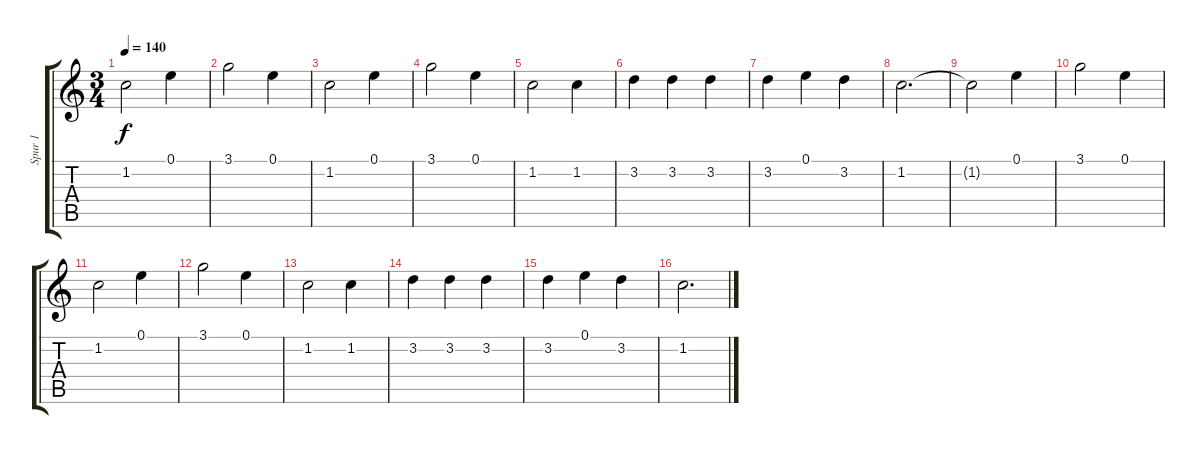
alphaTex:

\track ("Spur 1" "Spur 1") {instrument acousticguitarsteel}
\staff {score tabs}
\tuning (E4 B3 G3 D3 A2 E2) {hide}
\ts (3 4)
\tempo 140
\clef g2
\ks c
1.2{t}.2{dy f} 0.1.4 |
3.1.2 0.1.4 |
1.2.2 0.1.4 |
3.1.2 0.1.4 |
1.2.2 1.2.4 |
3.2.4 3.2.4 3.2.4 |
3.2.4 0.1.4 3.2.4 |
1.2.2{d} |
1.2{t}.2 0.1.4 |
3.1.2 0.1.4 |
1.2.2 0.1.4 |
3.1.2 0.1.4 |
1.2.2 1.2.4 |
3.2.4 3.2.4 3.2.4 |
3.2.4 0.1.4 3.2.4 |
1.2.2{d}
